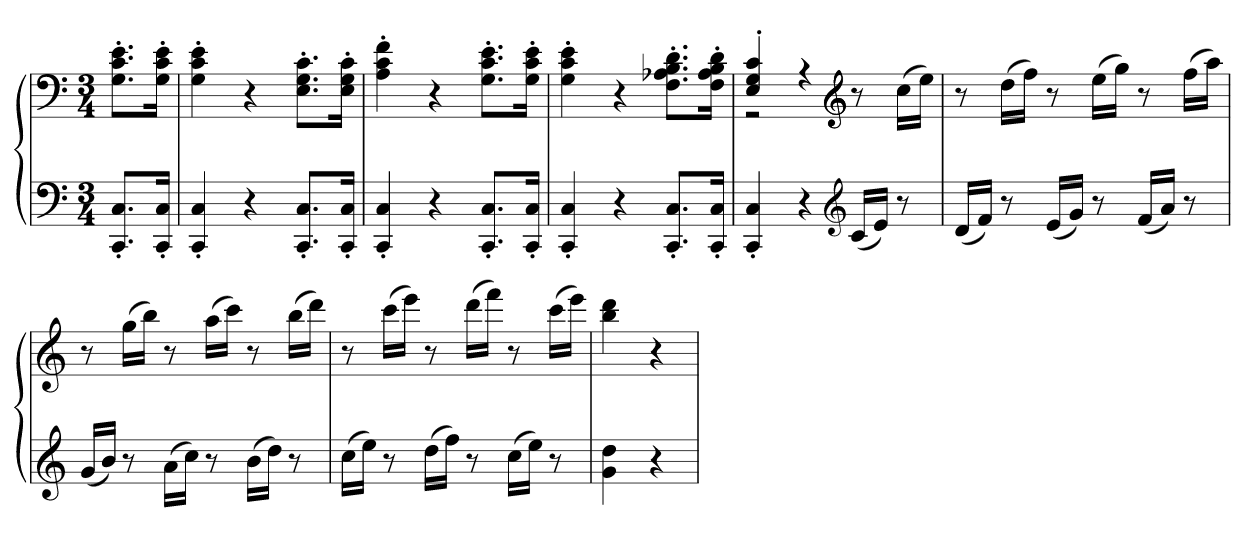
**kern	**kern
*part1	*part1
*staff2	*staff1
*clefF4	*clefF4
*k[]	*k[]
*C:	*C:
*M3/4	*M3/4
=	=
8.CC' 8.C'L	8.G' 8.c' 8.e'L
16CC' 16C'Jk	16G' 16c' 16e'Jk
=	=
4CC' 4C'	4G' 4c' 4e'
4r	4r
8.CC' 8.C'L	8.E' 8.G' 8.c'L
16CC' 16C'Jk	16E' 16G' 16c'Jk
=	=
4CC' 4C'	4A' 4c' 4f'
4r	4r
8.CC' 8.C'L	8.G' 8.c' 8.e'L
16CC' 16C'Jk	16G' 16c' 16e'Jk
=	=
4CC' 4C'	4G' 4c' 4e'
4r	4r
8.CC' 8.C'L	8.F' 8.A-X' 8.B' 8.d'L
16CC' 16C'Jk	16F' 16A-' 16B' 16d'Jk
=	=
*	*^
4CC' 4C'	4E' 4G' 4c'	2r
4r	4r	.
*clefG2	*clefG2	*
(16cLL	8r	4ryy
16eJJ)	.	.
8r	(16ccLL	.
.	16eeJJ)	.
*	*v	*v
=	=
(16dLL	8r
16fJJ)	.
8r	(16ddLL
.	16ffJJ)
(16eLL	8r
16gJJ)	.
8r	(16eeLL
.	16ggJJ)
(16fLL	8r
16aJJ)	.
8r	(16ffLL
.	16aaJJ)
=	=
(16gLL	8r
16bJJ)	.
8r	(16ggLL
.	16bbJJ)
(16aLL	8r
16ccJJ)	.
8r	(16aaLL
.	16cccJJ)
(16bLL	8r
16ddJJ)	.
8r	(16bbLL
.	16dddJJ)
=	=
(16ccLL	8r
16eeJJ)	.
8r	(16cccLL
.	16eeeJJ)
(16ddLL	8r
16ffJJ)	.
8r	(16dddLL
.	16fffJJ)
(16ccLL	8r
16eeJJ)	.
8r	(16cccLL
.	16eeeJJ)
=	=
4g 4dd	4bb 4ddd
4r	4r
=	=
*-	*-
